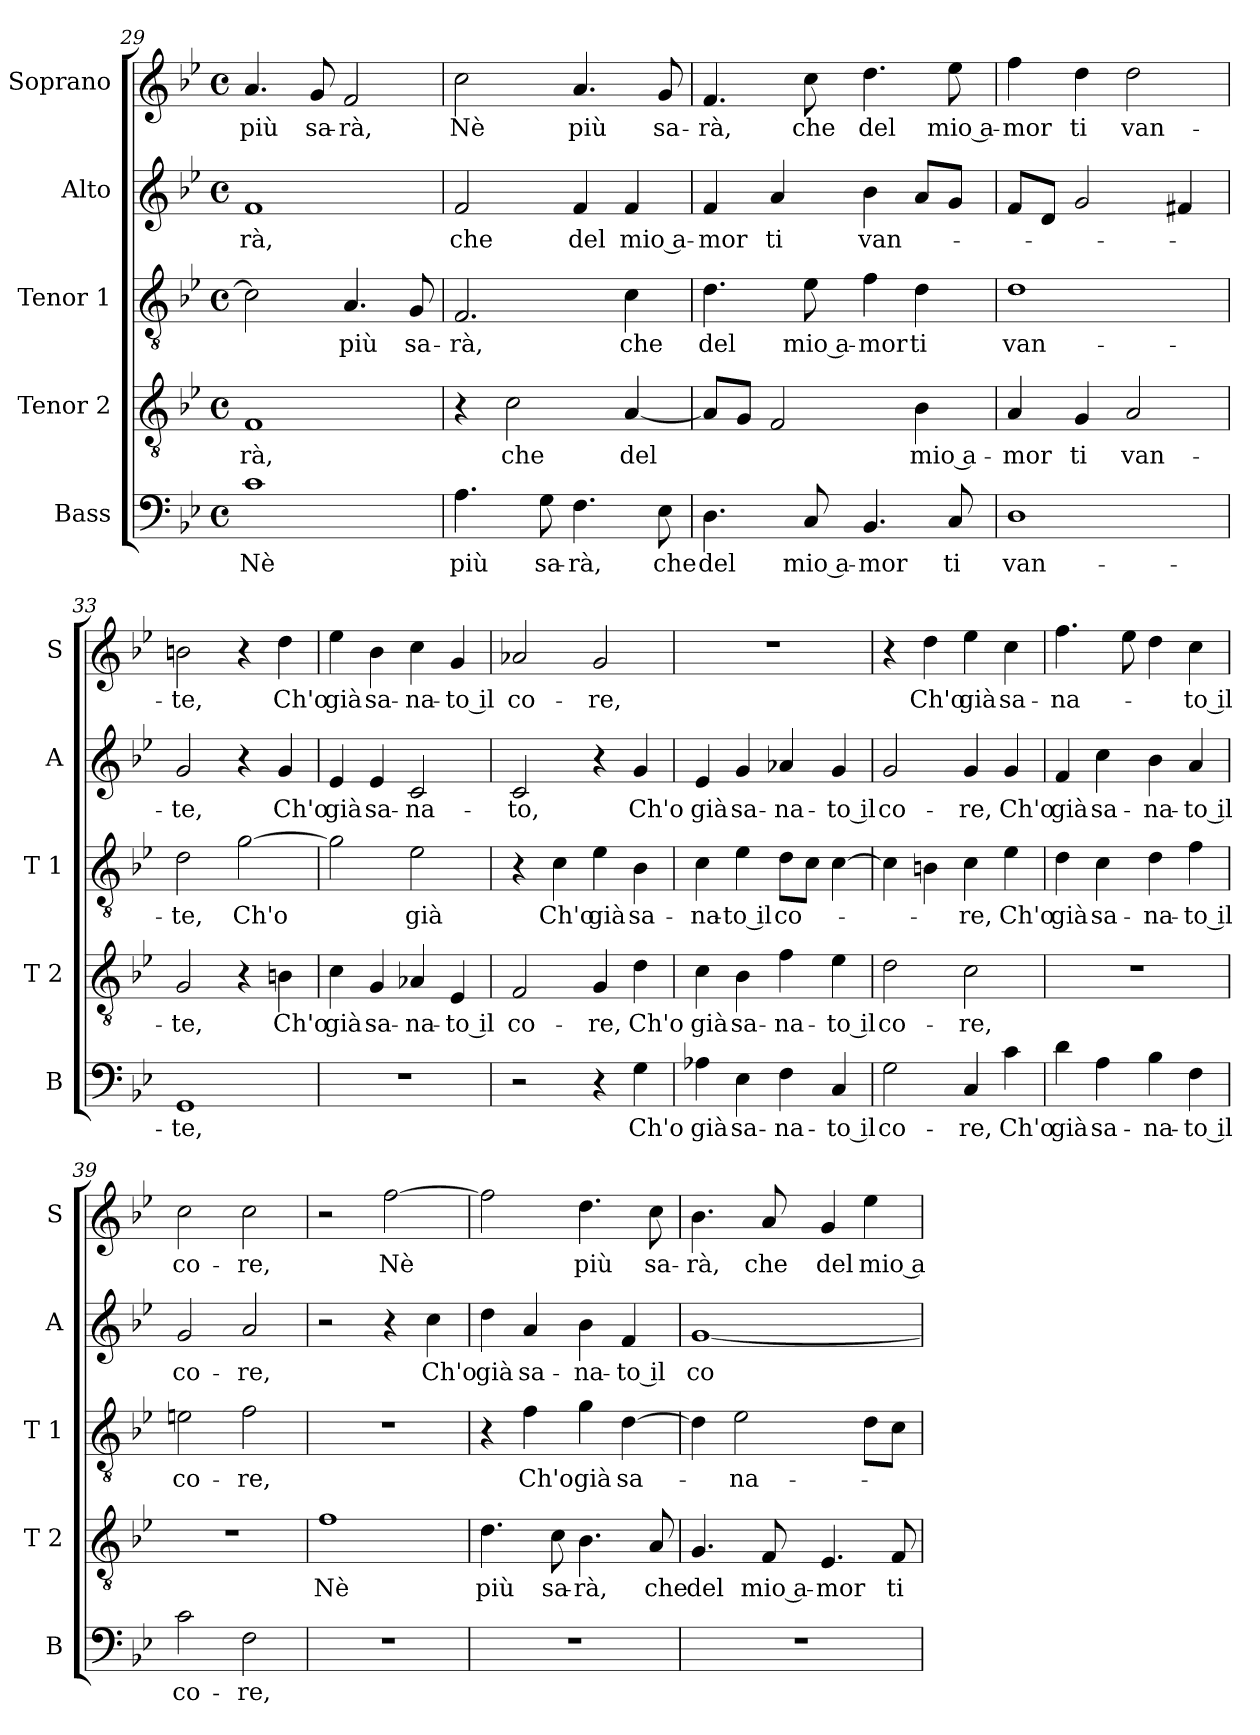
**kern	**text	**kern	**text	**kern	**text	**kern	**text	**kern	**text
*part5	*part5	*part4	*part4	*part3	*part3	*part2	*part2	*part1	*part1
*staff5	*staff5	*staff4	*staff4	*staff3	*staff3	*staff2	*staff2	*staff1	*staff1
*I"Bass	*	*I"Tenor 2	*	*I"Tenor 1	*	*I"Alto	*	*I"Soprano	*
*I'B	*	*I'T 2	*	*I'T 1	*	*I'A	*	*I'S	*
*clefF4	*	*clefGv2	*	*clefGv2	*	*clefG2	*	*clefG2	*
*k[b-e-]	*	*k[b-e-]	*	*k[b-e-]	*	*k[b-e-]	*	*k[b-e-]	*
*B-:	*	*B-:	*	*B-:	*	*B-:	*	*B-:	*
*M4/4	*	*M4/4	*	*M4/4	*	*M4/4	*	*M4/4	*
*met(c)	*	*met(c)	*	*met(c)	*	*met(c)	*	*met(c)	*
=29	=29	=29	=29	=29	=29	=29	=29	=29	=29
!	!LO:LY:b	!	!LO:LY:b	!	!	!	!LO:LY:b	!	!LO:LY:b
1c	Nè	1F	-rà,	2c\]	.	1f	-rà,	4.a/	più
!	!	!	!	!	!	!	!	!	!LO:LY:b
.	.	.	.	.	.	.	.	8g/	sa-
!	!	!	!	!	!LO:LY:b	!	!	!	!LO:LY:b
.	.	.	.	4.A/	più	.	.	2f/	-rà,
!	!	!	!	!	!LO:LY:b	!	!	!	!
.	.	.	.	8G/	sa-	.	.	.	.
=30	=30	=30	=30	=30	=30	=30	=30	=30	=30
!	!LO:LY:b	!	!	!	!LO:LY:b	!	!LO:LY:b	!	!LO:LY:b
4.A\	più	4r	.	2.F/	-rà,	2f/	che	2cc\	Nè
!	!	!	!LO:LY:b	!	!	!	!	!	!
.	.	2c\	che	.	.	.	.	.	.
!	!LO:LY:b	!	!	!	!	!	!	!	!
8G\	sa-	.	.	.	.	.	.	.	.
!	!LO:LY:b	!	!	!	!	!	!LO:LY:b	!	!LO:LY:b
4.F\	-rà,	.	.	.	.	4f/	del	4.a/	più
!	!	!	!LO:LY:b	!	!LO:LY:b	!	!LO:LY:b	!	!
.	.	[4A/	del	4c\	che	4f/	mio a-	.	.
!	!LO:LY:b	!	!	!	!	!	!	!	!LO:LY:b
8E-\	che	.	.	.	.	.	.	8g/	sa-
=31	=31	=31	=31	=31	=31	=31	=31	=31	=31
!	!LO:LY:b	!	!	!	!LO:LY:b	!	!LO:LY:b	!	!LO:LY:b
4.D\	del	8A/L]	.	4.d\	del	4f/	-mor	4.f/	-rà,
.	.	8G/J	.	.	.	.	.	.	.
!	!	!	!	!	!	!	!LO:LY:b	!	!
.	.	2F/	.	.	.	4a/	ti	.	.
!	!LO:LY:b	!	!	!	!LO:LY:b	!	!	!	!LO:LY:b
8C/	mio a-	.	.	8e-\	mio a-	.	.	8cc\	che
!	!LO:LY:b	!	!	!	!LO:LY:b	!	!LO:LY:b	!	!LO:LY:b
4.BB-/	-mor	.	.	4f\	-mor	4b-\	van-	4.dd\	del
!	!	!	!LO:LY:b	!	!LO:LY:b	!	!	!	!
.	.	4B-\	mio a-	4d\	ti	8a/L	.	.	.
!	!LO:LY:b	!	!	!	!	!	!	!	!LO:LY:b
8C/	ti	.	.	.	.	8g/J	.	8ee-\	mio a-
!!LO:LB:g=z
=32	=32	=32	=32	=32	=32	=32	=32	=32	=32
!	!LO:LY:b	!	!LO:LY:b	!	!LO:LY:b	!	!	!	!LO:LY:b
1D	van-	4A/	-mor	1d	van-	8f/L	.	4ff\	-mor
.	.	.	.	.	.	8d/J	.	.	.
!	!	!	!LO:LY:b	!	!	!	!	!	!LO:LY:b
.	.	4G/	ti	.	.	2g/	.	4dd\	ti
!	!	!	!LO:LY:b	!	!	!	!	!	!LO:LY:b
.	.	2A/	van-	.	.	.	.	2dd\	van-
.	.	.	.	.	.	4f#X/	.	.	.
=33	=33	=33	=33	=33	=33	=33	=33	=33	=33
!	!LO:LY:b	!	!LO:LY:b	!	!LO:LY:b	!	!LO:LY:b	!	!LO:LY:b
1GG	-te,	2G/	-te,	2d\	-te,	2g/	-te,	2bn\	-te,
!	!	!	!	!	!LO:LY:b	!	!	!	!
.	.	4r	.	[2g\	Ch'o	4r	.	4r	.
!	!	!	!LO:LY:b	!	!	!	!LO:LY:b	!	!LO:LY:b
.	.	4Bn\	Ch'o	.	.	4g/	Ch'o	4dd\	Ch'o
=34	=34	=34	=34	=34	=34	=34	=34	=34	=34
!	!	!	!LO:LY:b	!	!	!	!LO:LY:b	!	!LO:LY:b
1r	.	4c\	già	2g\]	.	4e-/	già	4ee-\	già
!	!	!	!LO:LY:b	!	!	!	!LO:LY:b	!	!LO:LY:b
.	.	4G/	sa-	.	.	4e-/	sa-	4b-\	sa-
!	!	!	!LO:LY:b	!	!LO:LY:b	!	!LO:LY:b	!	!LO:LY:b
.	.	4A-X/	-na-	2e-\	già	2c/	-na-	4cc\	-na-
!	!	!	!LO:LY:b	!	!	!	!	!	!LO:LY:b
.	.	4E-/	-to il	.	.	.	.	4g/	-to il
=35	=35	=35	=35	=35	=35	=35	=35	=35	=35
!	!	!	!LO:LY:b	!	!	!	!LO:LY:b	!	!LO:LY:b
2r	.	2F/	co-	4r	.	2c/	-to,	2a-X/	co-
!	!	!	!	!	!LO:LY:b	!	!	!	!
.	.	.	.	4c\	Ch'o	.	.	.	.
!	!	!	!LO:LY:b	!	!LO:LY:b	!	!	!	!LO:LY:b
4r	.	4G/	-re,	4e-\	già	4r	.	2g/	-re,
!	!LO:LY:b	!	!LO:LY:b	!	!LO:LY:b	!	!LO:LY:b	!	!
4G\	Ch'o	4d\	Ch'o	4B-\	sa-	4g/	Ch'o	.	.
=36	=36	=36	=36	=36	=36	=36	=36	=36	=36
!	!LO:LY:b	!	!LO:LY:b	!	!LO:LY:b	!	!LO:LY:b	!	!
4A-X\	già	4c\	già	4c\	-na-	4e-/	già	1r	.
!	!LO:LY:b	!	!LO:LY:b	!	!LO:LY:b	!	!LO:LY:b	!	!
4E-\	sa-	4B-\	sa-	4e-\	-to il	4g/	sa-	.	.
!	!LO:LY:b	!	!LO:LY:b	!	!LO:LY:b	!	!LO:LY:b	!	!
4F\	-na-	4f\	-na-	8d\L	co-	4a-X/	-na-	.	.
.	.	.	.	8c\J	.	.	.	.	.
!	!LO:LY:b	!	!LO:LY:b	!	!	!	!LO:LY:b	!	!
4C/	-to il	4e-\	-to il	[4c\	.	4g/	-to il	.	.
=37	=37	=37	=37	=37	=37	=37	=37	=37	=37
!	!LO:LY:b	!	!LO:LY:b	!	!	!	!LO:LY:b	!	!
2G\	co-	2d\	co-	4c\]	.	2g/	co-	4r	.
!	!	!	!	!	!	!	!	!	!LO:LY:b
.	.	.	.	4Bn\	.	.	.	4dd\	Ch'o
!	!LO:LY:b	!	!LO:LY:b	!	!LO:LY:b	!	!LO:LY:b	!	!LO:LY:b
4C/	-re,	2c\	-re,	4c\	-re,	4g/	-re,	4ee-\	già
!	!LO:LY:b	!	!	!	!LO:LY:b	!	!LO:LY:b	!	!LO:LY:b
4c\	Ch'o	.	.	4e-\	Ch'o	4g/	Ch'o	4cc\	sa-
!!LO:PB:g=z
=38	=38	=38	=38	=38	=38	=38	=38	=38	=38
!	!LO:LY:b	!	!	!	!LO:LY:b	!	!LO:LY:b	!	!LO:LY:b
4d\	già	1r	.	4d\	già	4f/	già	4.ff\	-na-
!	!LO:LY:b	!	!	!	!LO:LY:b	!	!LO:LY:b	!	!
4A\	sa-	.	.	4c\	sa-	4cc\	sa-	.	.
.	.	.	.	.	.	.	.	8ee-\	.
!	!LO:LY:b	!	!	!	!LO:LY:b	!	!LO:LY:b	!	!
4B-\	-na-	.	.	4d\	-na-	4b-\	-na-	4dd\	.
!	!LO:LY:b	!	!	!	!LO:LY:b	!	!LO:LY:b	!	!LO:LY:b
4F\	-to il	.	.	4f\	-to il	4a/	-to il	4cc\	-to il
=39	=39	=39	=39	=39	=39	=39	=39	=39	=39
!	!LO:LY:b	!	!	!	!LO:LY:b	!	!LO:LY:b	!	!LO:LY:b
2c\	co-	1r	.	2en\	co-	2g/	co-	2cc\	co-
!	!LO:LY:b	!	!	!	!LO:LY:b	!	!LO:LY:b	!	!LO:LY:b
2F\	-re,	.	.	2f\	-re,	2a/	-re,	2cc\	-re,
=40	=40	=40	=40	=40	=40	=40	=40	=40	=40
!	!	!	!LO:LY:b	!	!	!	!	!	!
1r	.	1f	Nè	1r	.	2r	.	2r	.
!	!	!	!	!	!	!	!	!	!LO:LY:b
.	.	.	.	.	.	4r	.	[2ff\	Nè
!	!	!	!	!	!	!	!LO:LY:b	!	!
.	.	.	.	.	.	4cc\	Ch'o	.	.
=41	=41	=41	=41	=41	=41	=41	=41	=41	=41
!	!	!	!LO:LY:b	!	!	!	!LO:LY:b	!	!
1r	.	4.d\	più	4r	.	4dd\	già	2ff\]	.
!	!	!	!	!	!LO:LY:b	!	!LO:LY:b	!	!
.	.	.	.	4f\	Ch'o	4a/	sa-	.	.
!	!	!	!LO:LY:b	!	!	!	!	!	!
.	.	8c\	sa-	.	.	.	.	.	.
!	!	!	!LO:LY:b	!	!LO:LY:b	!	!LO:LY:b	!	!LO:LY:b
.	.	4.B-\	-rà,	4g\	già	4b-\	-na-	4.dd\	più
!	!	!	!	!	!LO:LY:b	!	!LO:LY:b	!	!
.	.	.	.	[4d\	sa-	4f/	-to il	.	.
!	!	!	!LO:LY:b	!	!	!	!	!	!LO:LY:b
.	.	8A/	che	.	.	.	.	8cc\	sa-
=42	=42	=42	=42	=42	=42	=42	=42	=42	=42
!	!	!	!LO:LY:b	!	!	!	!LO:LY:b	!	!LO:LY:b
1r	.	4.G/	del	4d\]	.	[1g	co-	4.b-\	-rà,
!	!	!	!	!	!LO:LY:b	!	!	!	!
.	.	.	.	2e-\	-na-	.	.	.	.
!	!	!	!LO:LY:b	!	!	!	!	!	!LO:LY:b
.	.	8F/	mio a-	.	.	.	.	8a/	che
!	!	!	!LO:LY:b	!	!	!	!	!	!LO:LY:b
.	.	4.E-/	-mor	.	.	.	.	4g/	del
!	!	!	!	!	!	!	!	!	!LO:LY:b
.	.	.	.	8d\L	.	.	.	4ee-\	mio a-
!	!	!	!LO:LY:b	!	!	!	!	!	!
.	.	8F/	ti	8c\J	.	.	.	.	.
=	=	=	=	=	=	=	=	=	=
*-	*-	*-	*-	*-	*-	*-	*-	*-	*-
